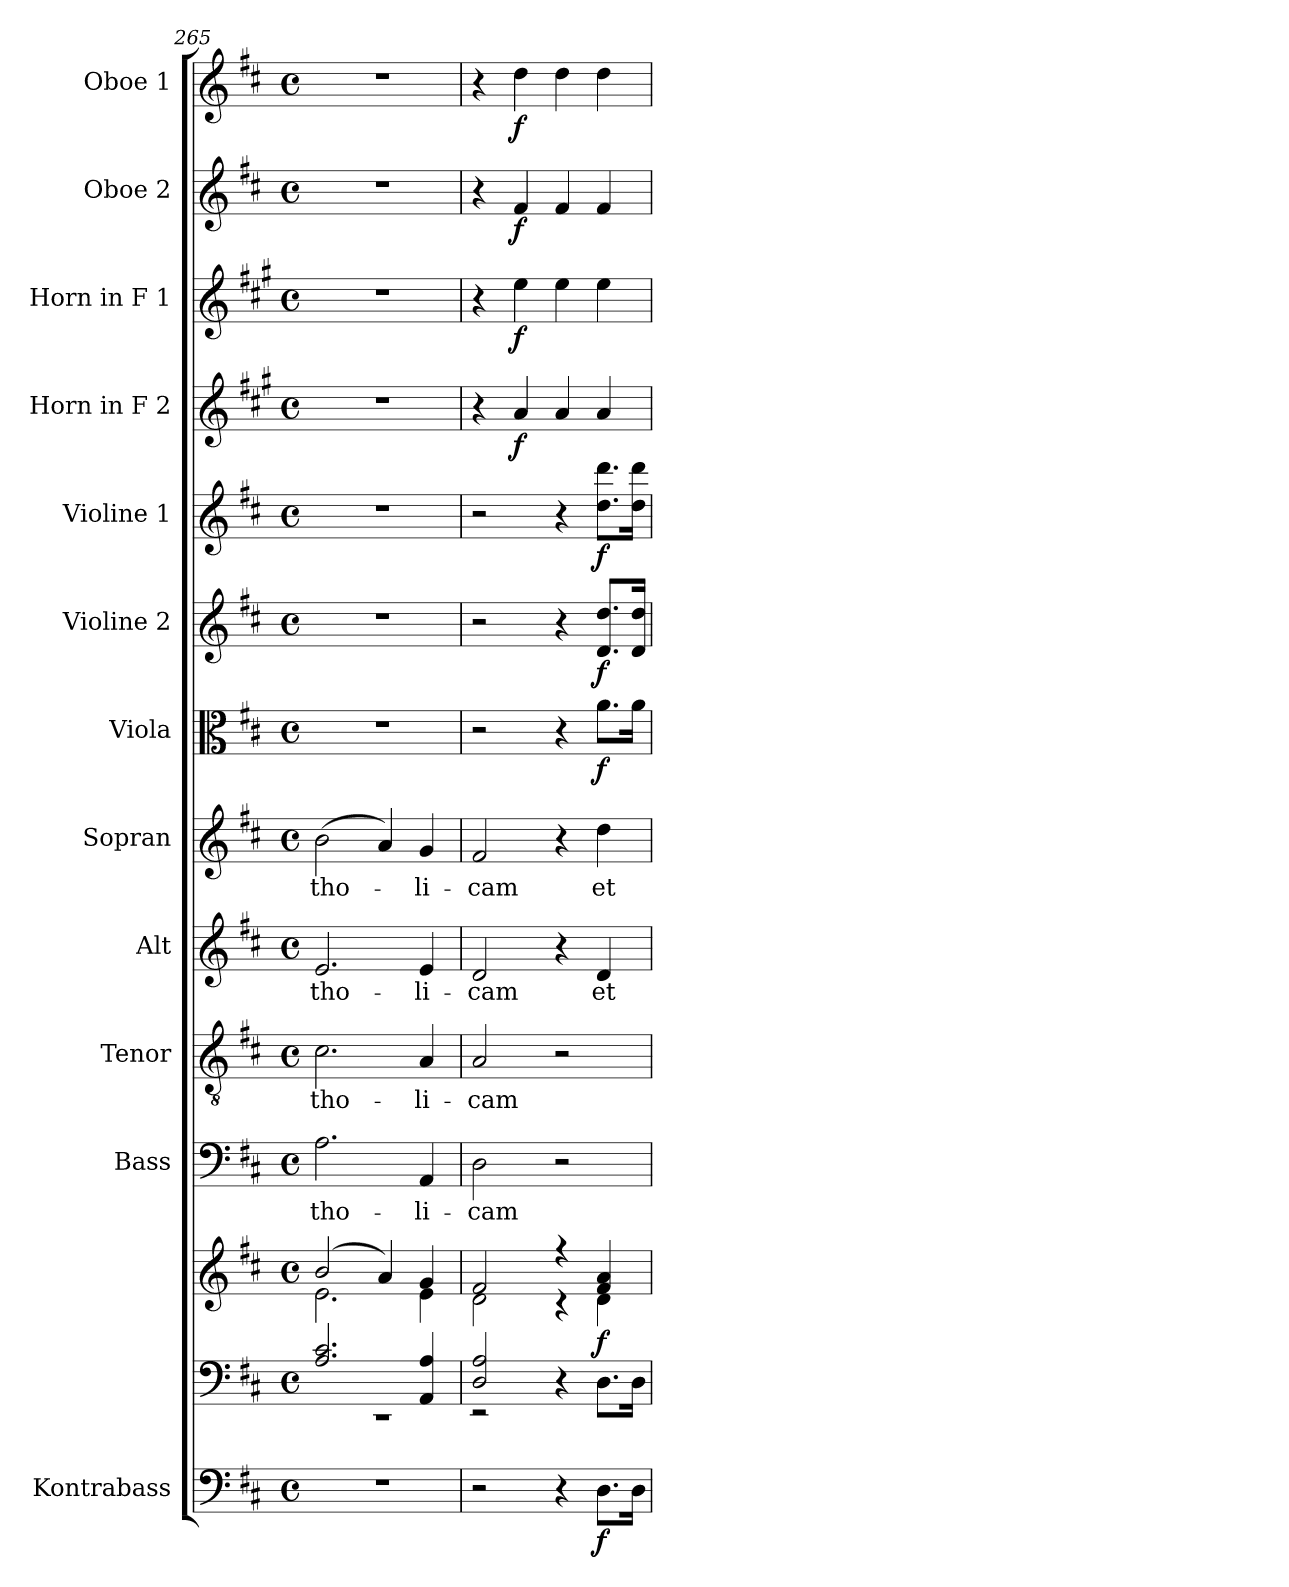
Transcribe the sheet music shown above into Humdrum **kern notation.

**kern	**dynam	**kern	**kern	**dynam	**kern	**text	**kern	**text	**kern	**text	**kern	**text	**kern	**dynam	**kern	**dynam	**kern	**dynam	**kern	**dynam	**kern	**dynam	**kern	**dynam	**kern	**dynam
*part13	*part13	*part12	*part12	*part12	*part11	*part11	*part10	*part10	*part9	*part9	*part8	*part8	*part7	*part7	*part6	*part6	*part5	*part5	*part4	*part4	*part3	*part3	*part2	*part2	*part1	*part1
*staff14	*staff14	*staff13	*staff12	*staff12/13	*staff11	*staff11	*staff10	*staff10	*staff9	*staff9	*staff8	*staff8	*staff7	*staff7	*staff6	*staff6	*staff5	*staff5	*staff4	*staff4	*staff3	*staff3	*staff2	*staff2	*staff1	*staff1
*I"Kontrabass	*	*	*	*	*I"Bass	*	*I"Tenor	*	*I"Alt	*	*I"Sopran	*	*I"Viola	*	*I"Violine 2	*	*I"Violine 1	*	*I"Horn in F 2	*	*I"Horn in F 1	*	*I"Oboe 2	*	*I"Oboe 1	*
*I'Kb.	*	*	*	*	*I'B.	*	*I'T.	*	*I'A.	*	*I'S.	*	*I'Vla.	*	*I'Vl. 2	*	*I'Vl. 1	*	*	*	*	*	*I'Ob. 2	*	*I'Ob. 1	*
*clefF4	*	*clefF4	*clefG2	*	*clefF4	*	*clefGv2	*	*clefG2	*	*clefG2	*	*clefC3	*	*clefG2	*	*clefG2	*	*clefG2	*	*clefG2	*	*clefG2	*	*clefG2	*
*ITrd7c12	*	*	*	*	*	*	*	*	*	*	*	*	*	*	*	*	*	*	*ITrd4c7	*	*ITrd4c7	*	*	*	*	*
*k[f#c#]	*	*k[f#c#]	*k[f#c#]	*	*k[f#c#]	*	*k[f#c#]	*	*k[f#c#]	*	*k[f#c#]	*	*k[f#c#]	*	*k[f#c#]	*	*k[f#c#]	*	*k[f#c#]	*	*k[f#c#]	*	*k[f#c#]	*	*k[f#c#]	*
*D:	*	*D:	*D:	*	*D:	*	*D:	*	*D:	*	*D:	*	*D:	*	*D:	*	*D:	*	*D:	*	*D:	*	*D:	*	*D:	*
*M4/4	*	*M4/4	*M4/4	*	*M4/4	*	*M4/4	*	*M4/4	*	*M4/4	*	*M4/4	*	*M4/4	*	*M4/4	*	*M4/4	*	*M4/4	*	*M4/4	*	*M4/4	*
*met(c)	*	*met(c)	*met(c)	*	*met(c)	*	*met(c)	*	*met(c)	*	*met(c)	*	*met(c)	*	*met(c)	*	*met(c)	*	*met(c)	*	*met(c)	*	*met(c)	*	*met(c)	*
=265	=265	=265	=265	=265	=265	=265	=265	=265	=265	=265	=265	=265	=265	=265	=265	=265	=265	=265	=265	=265	=265	=265	=265	=265	=265	=265
*	*	*^	*^	*	*	*	*	*	*	*	*	*	*	*	*	*	*	*	*	*	*	*	*	*	*	*
!	!	!	!	!	!	!	!	!LO:LY:b	!	!LO:LY:b	!	!LO:LY:b	!	!LO:LY:b	!	!	!	!	!	!	!	!	!	!	!	!	!	!
1r	.	2.A!/ 2.c#!/	1rEE	(2b!/	2.e!\	.	2.A\	-tho-	2.c#\	-tho-	2.e/	-tho-	(>2b\	-tho-	1r	.	1r	.	1r	.	1r	.	1r	.	1r	.	1r	.
.	.	.	.	4a!/)	.	.	.	.	.	.	.	.	4a/)	.	.	.	.	.	.	.	.	.	.	.	.	.	.	.
!	!	!	!	!	!	!	!	!LO:LY:b	!	!LO:LY:b	!	!LO:LY:b	!	!LO:LY:b	!	!	!	!	!	!	!	!	!	!	!	!	!	!
.	.	4AA!/ 4A!/	.	4g!/	4e!\	.	4AA/	-li-	4A/	-li-	4e/	-li-	4g/	-li-	.	.	.	.	.	.	.	.	.	.	.	.	.	.
=266	=266	=266	=266	=266	=266	=266	=266	=266	=266	=266	=266	=266	=266	=266	=266	=266	=266	=266	=266	=266	=266	=266	=266	=266	=266	=266	=266	=266
!	!	!	!	!	!	!	!	!LO:LY:b	!	!LO:LY:b	!	!LO:LY:b	!	!LO:LY:b	!	!	!	!	!	!	!	!	!	!	!	!	!	!
2r	.	2D!/ 2A!/	2rEE	2f#!/	2d!\	.	2D\	-cam	2A/	-cam	2d/	-cam	2f#/	-cam	2r	.	2r	.	2r	.	4r	.	4r	.	4r	.	4r	.
!	!	!	!	!	!	!	!	!	!	!	!	!	!	!	!	!	!	!	!	!	!	!LO:DY:b	!	!LO:DY:b	!	!LO:DY:b	!	!LO:DY:b
.	.	.	.	.	.	.	.	.	.	.	.	.	.	.	.	.	.	.	.	.	4d/	f	4a\	f	4f#/	f	4dd\	f
4r	.	2ryy	4r	4r	4r	.	2r	.	2r	.	4r	.	4r	.	4r	.	4r	.	4r	.	4d/	.	4a\	.	4f#/	.	4dd\	.
!	!LO:DY:b	!	!	!	!	!LO:DY:b	!	!	!	!	!	!LO:LY:b	!	!LO:LY:b	!	!LO:DY:b	!	!LO:DY:b	!	!LO:DY:b	!	!	!	!	!	!	!	!
8.DD\L	f	.	8.D\L	4f#/ 4a/	4d\	f	.	.	.	.	4d/	et	4dd\	et	8.a\L	f	8.d/ 8.dd/L	f	8.dd\ 8.ddd\L	f	4d/	.	4a\	.	4f#/	.	4dd\	.
16DD\Jk	.	.	16D\Jk	.	.	.	.	.	.	.	.	.	.	.	16a\Jk	.	16d/ 16dd/Jk	.	16dd\ 16ddd\Jk	.	.	.	.	.	.	.	.	.
*	*	*v	*v	*	*	*	*	*	*	*	*	*	*	*	*	*	*	*	*	*	*	*	*	*	*	*	*	*
*	*	*	*v	*v	*	*	*	*	*	*	*	*	*	*	*	*	*	*	*	*	*	*	*	*	*	*	*
=	=	=	=	=	=	=	=	=	=	=	=	=	=	=	=	=	=	=	=	=	=	=	=	=	=	=
*-	*-	*-	*-	*-	*-	*-	*-	*-	*-	*-	*-	*-	*-	*-	*-	*-	*-	*-	*-	*-	*-	*-	*-	*-	*-	*-
